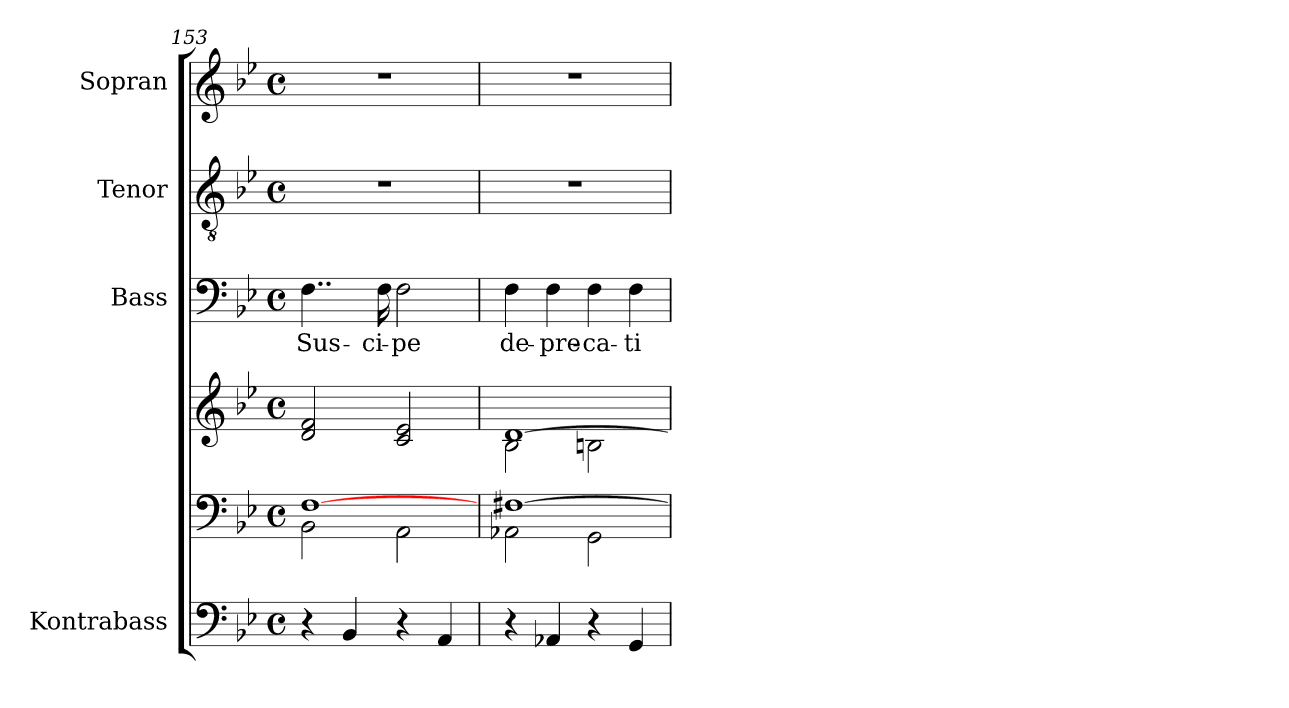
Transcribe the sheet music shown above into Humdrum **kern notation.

**kern	**kern	**kern	**kern	**text	**kern	**kern
*part5	*part4	*part4	*part3	*part3	*part2	*part1
*staff6	*staff5	*staff4	*staff3	*staff3	*staff2	*staff1
*I"Kontrabass	*	*	*I"Bass	*	*I"Tenor	*I"Sopran
*I'Kb.	*	*	*I'B.	*	*I'T.	*I'S.
*clefF4	*clefF4	*clefG2	*clefF4	*	*clefGv2	*clefG2
*ITrd7c12	*	*	*	*	*	*
*k[b-e-]	*k[b-e-]	*k[b-e-]	*k[b-e-]	*	*k[b-e-]	*k[b-e-]
*B-:	*B-:	*B-:	*B-:	*	*B-:	*B-:
*M4/4	*M4/4	*M4/4	*M4/4	*	*M4/4	*M4/4
*met(c)	*met(c)	*met(c)	*met(c)	*	*met(c)	*met(c)
=153	=153	=153	=153	=153	=153	=153
*	*^	*	*	*	*	*
!	!	!	!	!	!LO:LY:b	!	!
4r	[>1F	2BB-\	2d/ 2f/	4..F\	Sus-	1r	1r
4BBB-/	.	.	.	.	.	.	.
!	!	!	!	!	!LO:LY:b	!	!
.	.	.	.	16F\	-ci-	.	.
!	!	!	!	!	!LO:LY:b	!	!
4r	.	2AA\	2c/ 2e-/	2F\	-pe	.	.
4AAA/	.	.	.	.	.	.	.
=154	=154	=154	=154	=154	=154	=154	=154
*	*	*	*^	*	*	*	*
!	!	!	!	!	!	!LO:LY:b	!	!
4r	[>1F#X	2AA-X\	[>1d	2B-\	4F\	de-	1r	1r
!	!	!	!	!	!	!LO:LY:b	!	!
4AAA-X/	.	.	.	.	4F\	-pre-	.	.
!	!	!	!	!	!	!LO:LY:b	!	!
4r	.	2GG\	.	2Bn\	4F\	-ca-	.	.
!	!	!	!	!	!	!LO:LY:b	!	!
4GGG/	.	.	.	.	4F\	-ti-	.	.
*	*v	*v	*	*	*	*	*	*
*	*	*v	*v	*	*	*	*
=	=	=	=	=	=	=
*-	*-	*-	*-	*-	*-	*-
